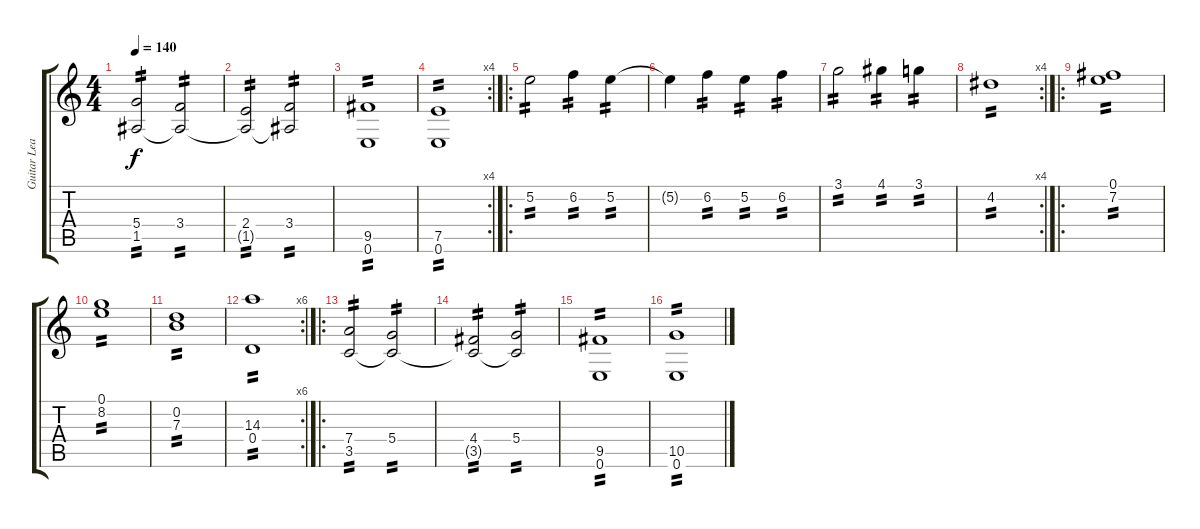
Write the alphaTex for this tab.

\track ("Guitar Lead" "Guitar Lea") {instrument distortionguitar}
\staff {score tabs}
\tuning (E4 B3 G3 D3 A2 E2) {hide}
\ts (4 4)
\tempo 140
\clef g2
\ks c
(5.4 1.5).2{tp 2 dy f} (3.4 1.5{t}).2{tp 2} |
(2.4 1.5{t}).2{tp 2} (3.4 1.5{t}).2{tp 2} |
(9.5 0.6).1{tp 2} |
\rc 4
(7.5 0.6).1{tp 2} |
\ro
5.2.2{tp 2} 6.2.4{tp 2} 5.2.4{tp 2} |
5.2{t}.4 6.2.4{tp 2} 5.2.4{tp 2} 6.2.4{tp 2} |
3.1.2{tp 2} 4.1.4{tp 2} 3.1.4{tp 2} |
\rc 4
4.2.1{tp 2} |
\ro
(0.1 7.2).1{tp 2} |
(0.1 8.2).1{tp 2} |
(0.2 7.3).1{tp 2} |
\rc 6
(14.3 0.4).1{tp 2} |
\ro
(7.4 3.5).2{tp 2} (5.4 3.5{t}).2{tp 2} |
(4.4 3.5{t}).2{tp 2} (5.4 3.5{t}).2{tp 2} |
(9.5 0.6).1{tp 2} |
(10.5 0.6).1{tp 2}
